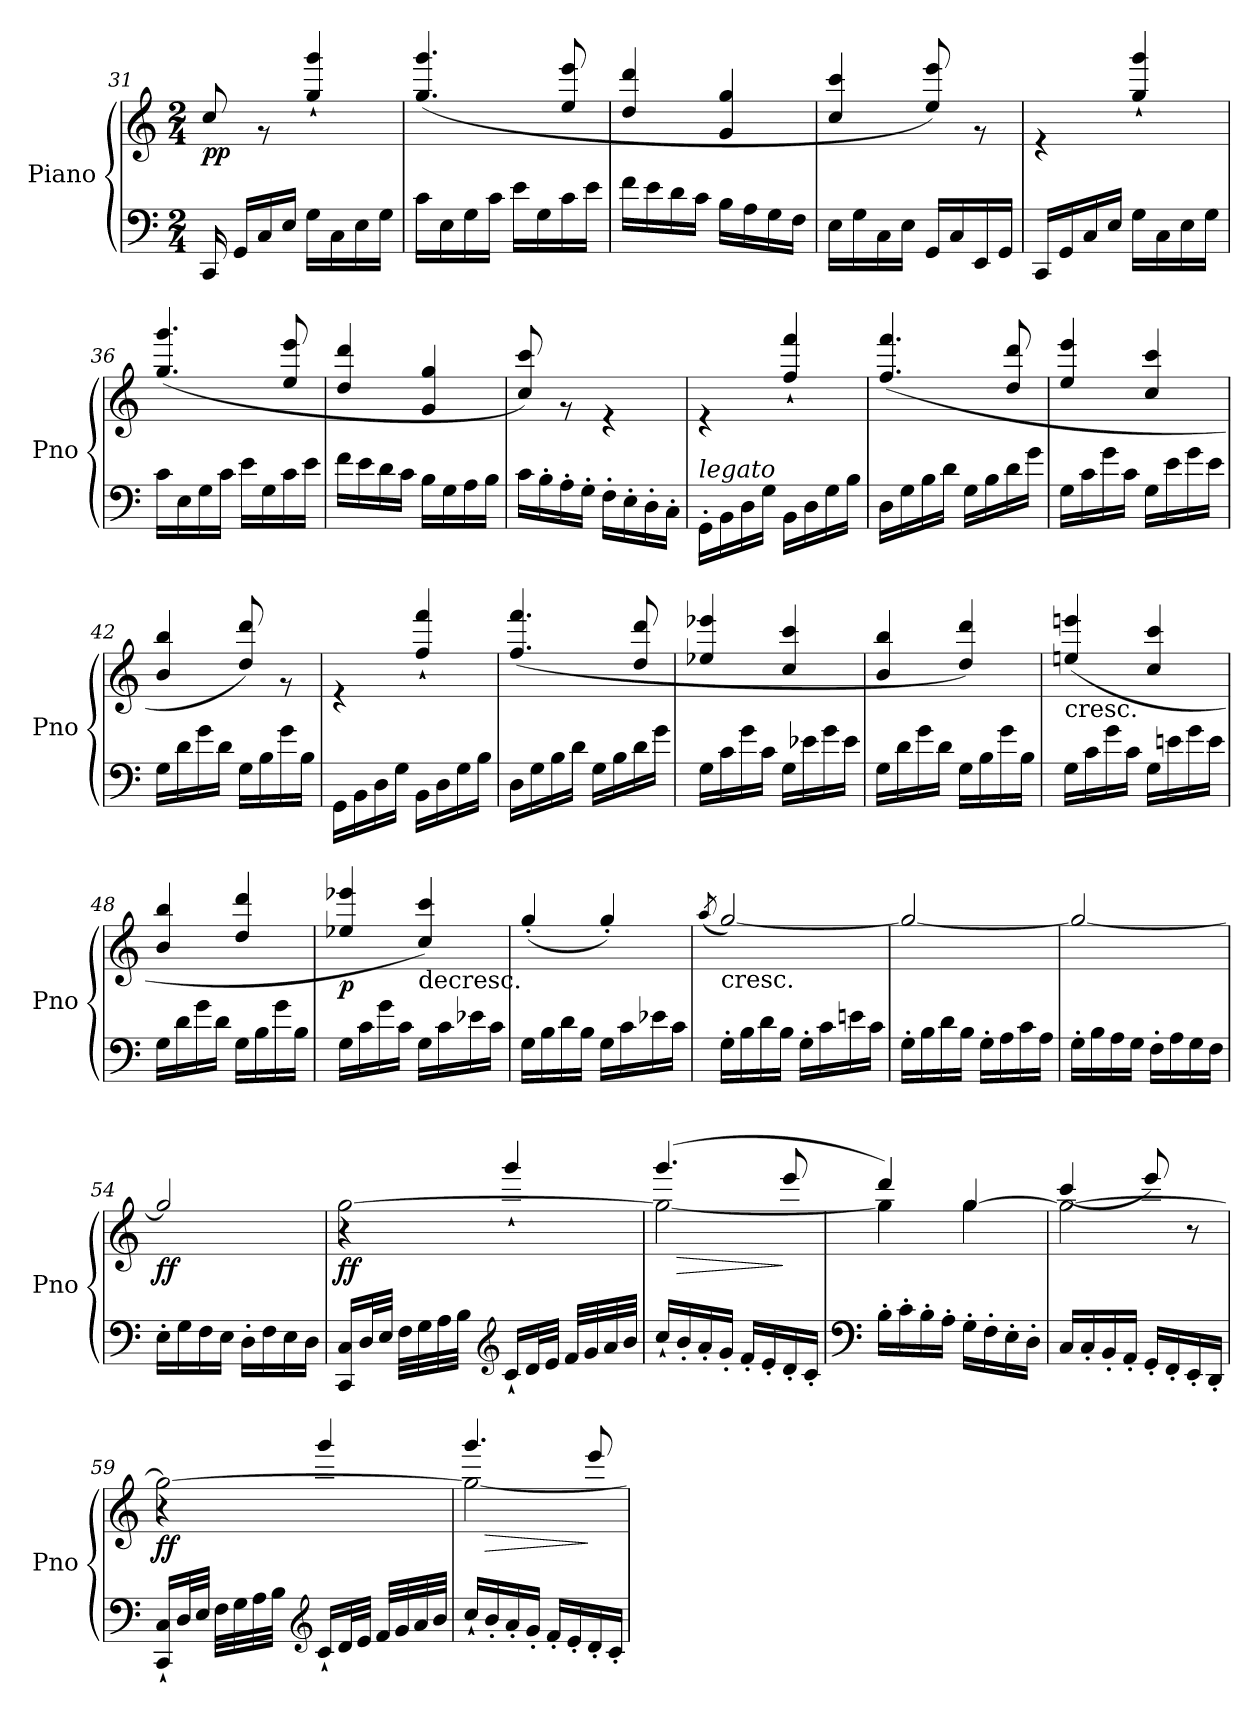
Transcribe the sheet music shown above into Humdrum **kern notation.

**kern	**kern	**dynam
*part1	*part1	*part1
*staff2	*staff1	*staff1/2
*I"Piano	*	*
*I'Pno	*	*
*clefF4	*clefG2	*
*k[]	*k[]	*
*M2/4	*M2/4	*
=31	=31	=31
*	*^	*
!	!	!	!LO:DY:b
16CC/	2ryy	8cc/	pp
16GG/LL	.	.	.
16C/	.	8r	.
16E/JJ	.	.	.
16G\LL	.	4gg/` 4ggg/`	.
16C\	.	.	.
16E\	.	.	.
16G\JJ	.	.	.
=32	=32	=32	=32
16c\LL	2ryy	(>4.gg/ 4.ggg/	.
16E\	.	.	.
16G\	.	.	.
16c\JJ	.	.	.
16e\LL	.	.	.
16G\	.	.	.
16c\	.	8ee/ 8eee/	.
16e\JJ	.	.	.
=33	=33	=33	=33
16f\LL	2ryy	4dd/ 4ddd/	.
16e\	.	.	.
16d\	.	.	.
16c\JJ	.	.	.
16B\LL	.	4g/ 4gg/	.
16A\	.	.	.
16G\	.	.	.
16F\JJ	.	.	.
=34	=34	=34	=34
16E\LL	2ryy	4cc/ 4ccc/	.
16G\	.	.	.
16C\	.	.	.
16E\JJ	.	.	.
16GG/LL	.	8ee/ 8eee/)	.
16C/	.	.	.
16EE/	.	8r	.
16GG/JJ	.	.	.
!!LO:LB:g=z	!!
=35	=35	=35	=35
16CC/LL	2ryy	4r	.
16GG/	.	.	.
16C/	.	.	.
16E/JJ	.	.	.
16G\LL	.	4gg/` 4ggg/`	.
16C\	.	.	.
16E\	.	.	.
16G\JJ	.	.	.
=36	=36	=36	=36
16c\LL	2ryy	(>4.gg/ 4.ggg/	.
16E\	.	.	.
16G\	.	.	.
16c\JJ	.	.	.
16e\LL	.	.	.
16G\	.	.	.
16c\	.	8ee/ 8eee/	.
16e\JJ	.	.	.
=37	=37	=37	=37
16f\LL	2ryy	4dd/ 4ddd/	.
16e\	.	.	.
16d\	.	.	.
16c\JJ	.	.	.
16B\LL	.	4g/ 4gg/	.
16G\	.	.	.
16A\	.	.	.
16B\JJ	.	.	.
=38	=38	=38	=38
16c\LL	2ryy	8cc/ 8ccc/)	.
16B'\	.	.	.
16A'\	.	8r	.
16G'\JJ	.	.	.
16F'\LL	.	4r	.
16E'\	.	.	.
16D'\	.	.	.
16C'\JJ	.	.	.
=39	=39	=39	=39
!LO:TX:a:i:t=legato	!	!	!
16GG'\LL	2ryy	4r	.
16BB\	.	.	.
16D\	.	.	.
16G\JJ	.	.	.
16BB\LL	.	4ff/` 4fff/`	.
16D\	.	.	.
16G\	.	.	.
16B\JJ	.	.	.
!!LO:LB:g=z	!!
=40	=40	=40	=40
16D\LL	2ryy	(>4.ff/ 4.fff/	.
16G\	.	.	.
16B\	.	.	.
16d\JJ	.	.	.
16G\LL	.	.	.
16B\	.	.	.
16d\	.	8dd/ 8ddd/	.
16g\JJ	.	.	.
=41	=41	=41	=41
16G\LL	2ryy	4ee/ 4eee/	.
16c\	.	.	.
16g\	.	.	.
16c\JJ	.	.	.
16G\LL	.	4cc/ 4ccc/	.
16e\	.	.	.
16g\	.	.	.
16e\JJ	.	.	.
=42	=42	=42	=42
16G\LL	2ryy	4b/ 4bb/	.
16d\	.	.	.
16g\	.	.	.
16d\JJ	.	.	.
16G\LL	.	8dd/ 8ddd/)	.
16B\	.	.	.
16g\	.	8r	.
16B\JJ	.	.	.
=43	=43	=43	=43
16GG\LL	2ryy	4r	.
16BB\	.	.	.
16D\	.	.	.
16G\JJ	.	.	.
16BB\LL	.	4ff/` 4fff/`	.
16D\	.	.	.
16G\	.	.	.
16B\JJ	.	.	.
=44	=44	=44	=44
16D\LL	2ryy	(>4.ff/ 4.fff/	.
16G\	.	.	.
16B\	.	.	.
16d\JJ	.	.	.
16G\LL	.	.	.
16B\	.	.	.
16d\	.	8dd/ 8ddd/	.
16g\JJ	.	.	.
!!LO:LB:g=z	!!
=45	=45	=45	=45
16G\LL	2ryy	4ee-X/ 4eee-X/	.
16c\	.	.	.
16g\	.	.	.
16c\JJ	.	.	.
16G\LL	.	4cc/ 4ccc/	.
16e-X\	.	.	.
16g\	.	.	.
16e-\JJ	.	.	.
=46	=46	=46	=46
16G\LL	2ryy	4b/ 4bb/	.
16d\	.	.	.
16g\	.	.	.
16d\JJ	.	.	.
16G\LL	.	4dd/ 4ddd/)	.
16B\	.	.	.
16g\	.	.	.
16B\JJ	.	.	.
=47	=47	=47	=47
!	!LO:TX:b:t=cresc.	!	!
16G\LL	2ryy	(>4een/ 4eeen/	.
16c\	.	.	.
16g\	.	.	.
16c\JJ	.	.	.
16G\LL	.	4cc/ 4ccc/	.
16en\	.	.	.
16g\	.	.	.
16e\JJ	.	.	.
=48	=48	=48	=48
16G\LL	2ryy	4b/ 4bb/	.
16d\	.	.	.
16g\	.	.	.
16d\JJ	.	.	.
16G\LL	.	4dd/ 4ddd/	.
16B\	.	.	.
16g\	.	.	.
16B\JJ	.	.	.
=49	=49	=49	=49
!	!	!	!LO:DY:b
16G\LL	2ryy	4ee-X/ 4eee-X/	p
16c\	.	.	.
16g\	.	.	.
16c\JJ	.	.	.
!	!	!LO:TX:b:t=decresc.	!
16G\LL	.	4cc/ 4ccc/)	.
16c\	.	.	.
16e-X\	.	.	.
16c\JJ	.	.	.
!!LO:LB:g=z	!!
=50	=50	=50	=50
16G\LL	2ryy	(>4gg'/	.
16B\	.	.	.
16d\	.	.	.
16B\JJ	.	.	.
16G\LL	.	4gg'/)	.
16c\	.	.	.
16e-X\	.	.	.
16c\JJ	.	.	.
=51	=51	=51	=51
.	.	(<8qaa/	.
!	!LO:TX:b:t=cresc.	!	!
16G'\LL	2ryy	[2gg/)	.
16B\	.	.	.
16d\	.	.	.
16B\JJ	.	.	.
16G'\LL	.	.	.
16c\	.	.	.
16en\	.	.	.
16c\JJ	.	.	.
=52	=52	=52	=52
16G'\LL	2ryy	2gg/_	.
16B\	.	.	.
16d\	.	.	.
16B\JJ	.	.	.
16G'\LL	.	.	.
16A\	.	.	.
16c\	.	.	.
16A\JJ	.	.	.
=53	=53	=53	=53
16G'\LL	2ryy	2gg/_	.
16B\	.	.	.
16A\	.	.	.
16G\JJ	.	.	.
16F'\LL	.	.	.
16A\	.	.	.
16G\	.	.	.
16F\JJ	.	.	.
=54	=54	=54	=54
!	!	!	!LO:DY:b
16E'\LL	2ryy	2gg/]	ff
16G\	.	.	.
16F\	.	.	.
16E\JJ	.	.	.
16D'\LL	.	.	.
16F\	.	.	.
16E\	.	.	.
16D\JJ	.	.	.
!!LO:PB:g=z
=55	=55	=55	=55
*	*	*^	*
!	!	!	!	!LO:DY:b
16CC/ 16C/LL	2ryy	4r	[2gg\	ff
32D/L	.	.	.	.
32E/JJJ	.	.	.	.
32F\LLL	.	.	.	.
32G\	.	.	.	.
32A\	.	.	.	.
32B\JJJ	.	.	.	.
*clefG2	*	*	*	*
16c`/LL	.	4ggg`/	.	.
32d/L	.	.	.	.
32e/JJJ	.	.	.	.
32f/LLL	.	.	.	.
32g/	.	.	.	.
32a/	.	.	.	.
32b/JJJ	.	.	.	.
=56	=56	=56	=56	=56
*	*	*	*^	*
16cc`/LL	16ryy	4ryy	(>4.ggg/	2gg\_	.
!	!	!	!	!	!LO:HP:b
16b'/	16ryy	.	.	.	>
16a'/	8ryy	.	.	.	.
16g'/JJ	.	.	.	.	.
16f'/LL	4ryy	8ryy	.	.	.
16e'/	.	.	.	.	.
16d'/	.	8ryy	8eee/	.	]
16c'/JJ	.	.	.	.	.
*	*v	*v	*v	*v	*
=57	=57	=57
*clefF4	*	*
*	*^	*
*	*	*^	*
16B'\LL	2ryy	4ddd/)	4gg\]	.
16c'\	.	.	.	.
16B'\	.	.	.	.
16A'\JJ	.	.	.	.
16G'\LL	.	4gg/	[4gg\	.
16F'\	.	.	.	.
16E'\	.	.	.	.
16D'\JJ	.	.	.	.
=58	=58	=58	=58	=58
16C/LL	2ryy	(>4ccc/	2gg\_	.
16C'/	.	.	.	.
16BB'/	.	.	.	.
16AA'/JJ	.	.	.	.
16GG'/LL	.	8eee/)	.	.
16FF'/	.	.	.	.
16EE'/	.	8r	.	.
16DD'/JJ	.	.	.	.
!!LO:LB:g=z	!!	!!
=59	=59	=59	=59	=59
!	!	!	!	!LO:DY:b
16CC/` 16C/`LL	2ryy	4r	2gg\_	ff
32D/L	.	.	.	.
32E/JJJ	.	.	.	.
32F\LLL	.	.	.	.
32G\	.	.	.	.
32A\	.	.	.	.
32B\JJJ	.	.	.	.
*clefG2	*	*	*	*
16c`/LL	.	4ggg/	.	.
32d/L	.	.	.	.
32e/JJJ	.	.	.	.
32f/LLL	.	.	.	.
32g/	.	.	.	.
32a/	.	.	.	.
32b/JJJ	.	.	.	.
=60	=60	=60	=60	=60
*	*	*	*^	*
16cc`/LL	16ryy	4ryy	4.ggg/	2gg\_	.
!	!	!	!	!	!LO:HP:b
16b'/	16ryy	.	.	.	>
16a'/	8ryy	.	.	.	.
16g'/JJ	.	.	.	.	.
16f'/LL	4ryy	8ryy	.	.	.
16e'/	.	.	.	.	.
16d'/	.	8ryy	8eee/	.	]
16c'/JJ	.	.	.	.	.
*	*v	*v	*v	*v	*
=	=	=
*-	*-	*-
